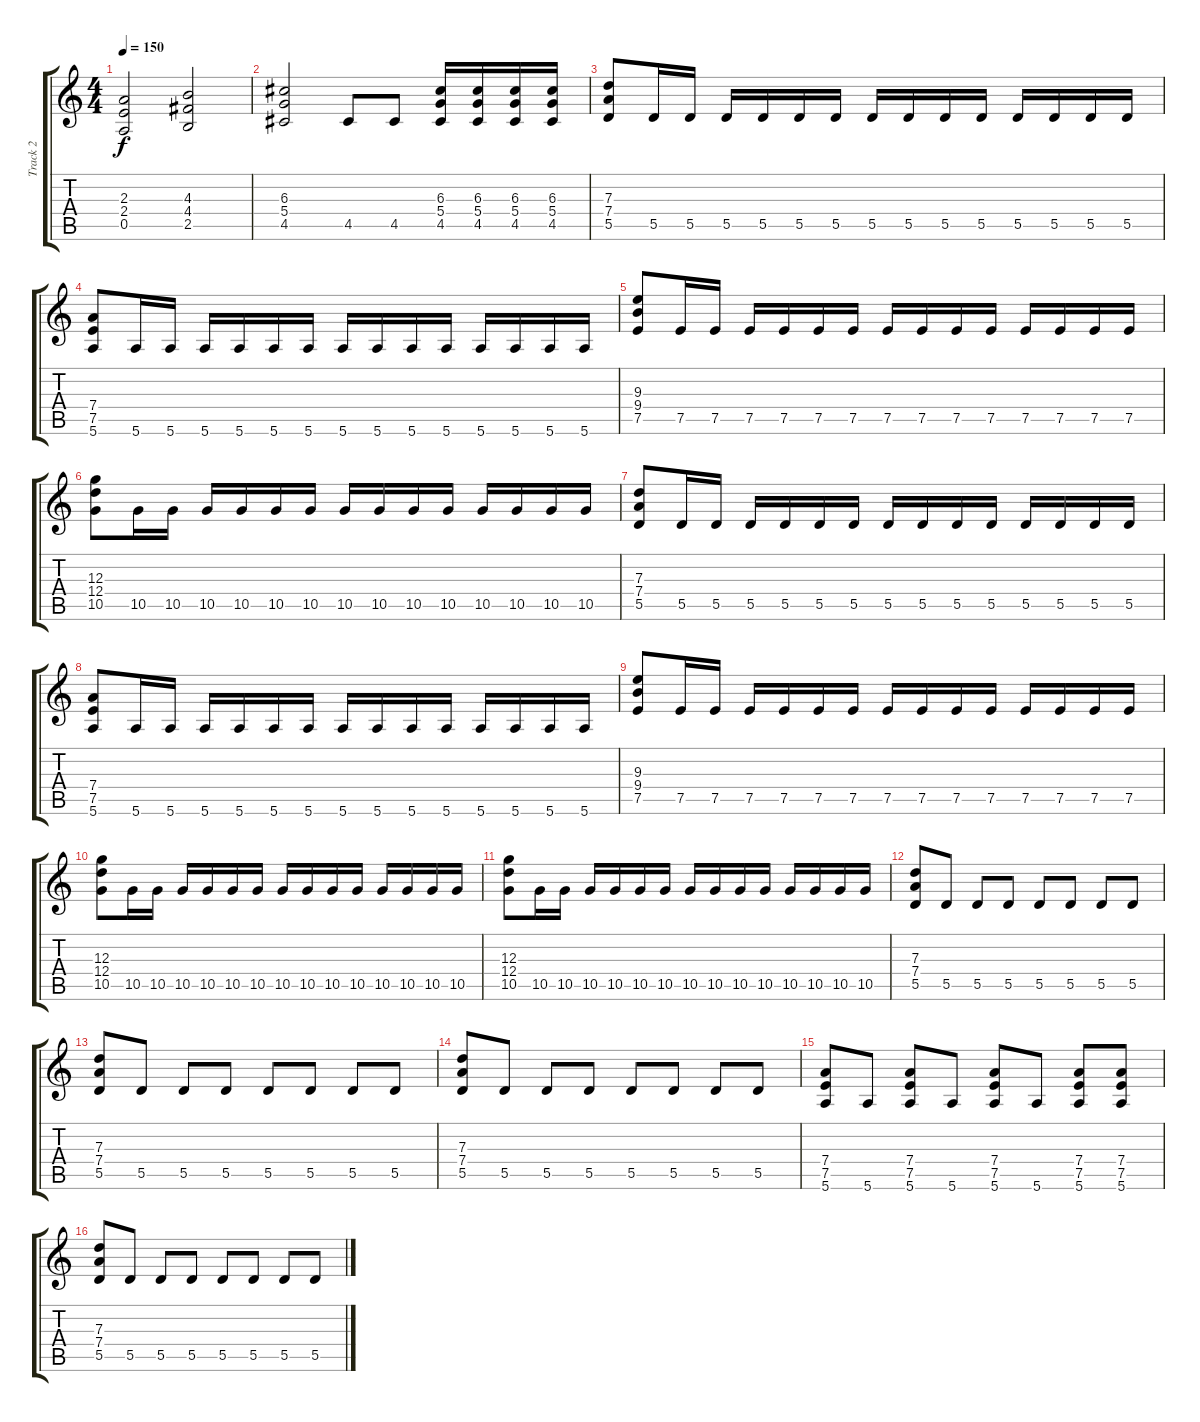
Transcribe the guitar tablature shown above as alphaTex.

\track ("Track 2" "Track 2") {instrument distortionguitar}
\staff {score tabs}
\tuning (E4 B3 G3 D3 A2 E2) {hide}
\ts (4 4)
\tempo 150
\clef g2
\ks c
(2.3 2.4 0.5).2{dy f} (4.3 4.4 2.5).2 |
(6.3 5.4 4.5).2 4.5.8 4.5.8 (6.3 5.4 4.5).16 (6.3 5.4 4.5).16 (6.3 5.4 4.5).16 (6.3 5.4 4.5).16 |
(7.3 7.4 5.5).8 5.5.16 5.5.16 5.5.16 5.5.16 5.5.16 5.5.16 5.5.16 5.5.16 5.5.16 5.5.16 5.5.16 5.5.16 5.5.16 5.5.16 |
(7.4 7.5 5.6).8 5.6.16 5.6.16 5.6.16 5.6.16 5.6.16 5.6.16 5.6.16 5.6.16 5.6.16 5.6.16 5.6.16 5.6.16 5.6.16 5.6.16 |
(9.3 9.4 7.5).8 7.5.16 7.5.16 7.5.16 7.5.16 7.5.16 7.5.16 7.5.16 7.5.16 7.5.16 7.5.16 7.5.16 7.5.16 7.5.16 7.5.16 |
(12.3 12.4 10.5).8 10.5.16 10.5.16 10.5.16 10.5.16 10.5.16 10.5.16 10.5.16 10.5.16 10.5.16 10.5.16 10.5.16 10.5.16 10.5.16 10.5.16 |
(7.3 7.4 5.5).8 5.5.16 5.5.16 5.5.16 5.5.16 5.5.16 5.5.16 5.5.16 5.5.16 5.5.16 5.5.16 5.5.16 5.5.16 5.5.16 5.5.16 |
(7.4 7.5 5.6).8 5.6.16 5.6.16 5.6.16 5.6.16 5.6.16 5.6.16 5.6.16 5.6.16 5.6.16 5.6.16 5.6.16 5.6.16 5.6.16 5.6.16 |
(9.3 9.4 7.5).8 7.5.16 7.5.16 7.5.16 7.5.16 7.5.16 7.5.16 7.5.16 7.5.16 7.5.16 7.5.16 7.5.16 7.5.16 7.5.16 7.5.16 |
(12.3 12.4 10.5).8 10.5.16 10.5.16 10.5.16 10.5.16 10.5.16 10.5.16 10.5.16 10.5.16 10.5.16 10.5.16 10.5.16 10.5.16 10.5.16 10.5.16 |
(12.3 12.4 10.5).8 10.5.16 10.5.16 10.5.16 10.5.16 10.5.16 10.5.16 10.5.16 10.5.16 10.5.16 10.5.16 10.5.16 10.5.16 10.5.16 10.5.16 |
(7.3 7.4 5.5).8 5.5.8 5.5.8 5.5.8 5.5.8 5.5.8 5.5.8 5.5.8 |
(7.3 7.4 5.5).8 5.5.8 5.5.8 5.5.8 5.5.8 5.5.8 5.5.8 5.5.8 |
(7.3 7.4 5.5).8 5.5.8 5.5.8 5.5.8 5.5.8 5.5.8 5.5.8 5.5.8 |
(7.4 7.5 5.6).8 5.6.8 (7.4 7.5 5.6).8 5.6.8 (7.4 7.5 5.6).8 5.6.8 (7.4 7.5 5.6).8 (7.4 7.5 5.6).8 |
(7.3 7.4 5.5).8 5.5.8 5.5.8 5.5.8 5.5.8 5.5.8 5.5.8 5.5.8
